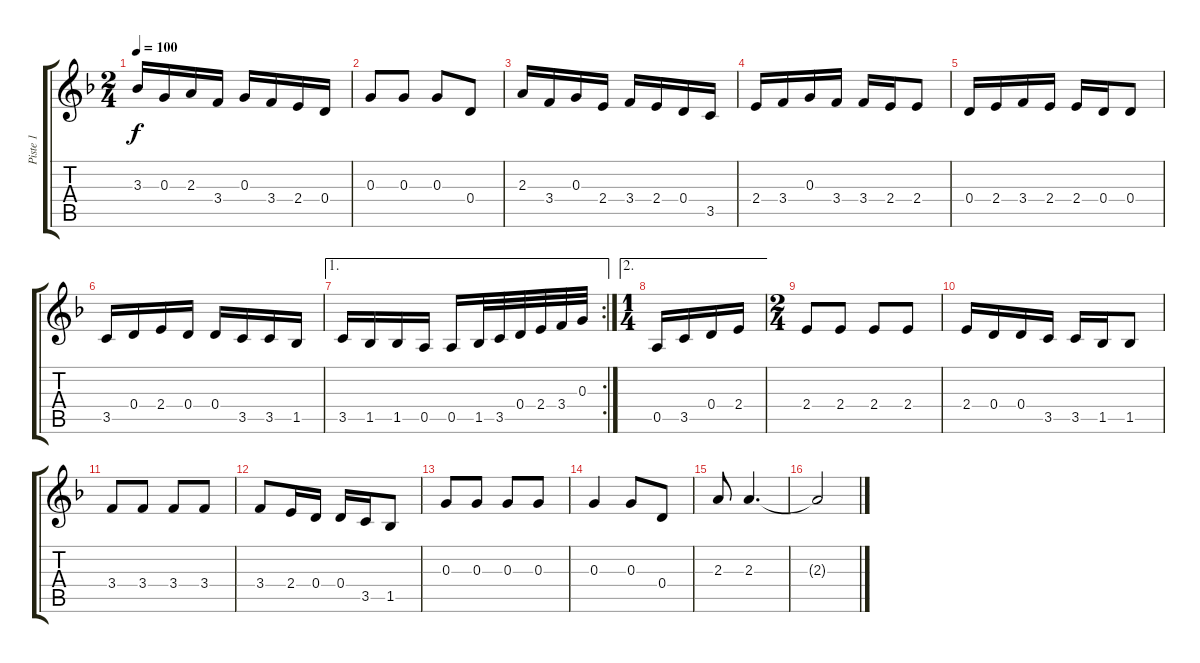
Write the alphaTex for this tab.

\track ("Piste 1" "Piste 1") {instrument acousticguitarsteel}
\staff {score tabs}
\tuning (E4 B3 G3 D3 A2 E2) {hide}
\ts (2 4)
\tempo 100
\clef g2
\ks dminor
3.3.16{dy f} 0.3.16 2.3.16 3.4.16 0.3.16 3.4.16 2.4.16 0.4.16 |
0.3.8 0.3.8 0.3.8 0.4.8 |
2.3.16 3.4.16 0.3.16 2.4.16 3.4.16 2.4.16 0.4.16 3.5.16 |
2.4.16 3.4.16 0.3.16 3.4.16 3.4.16 2.4.16 2.4.8 |
0.4.16 2.4.16 3.4.16 2.4.16 2.4.16 0.4.16 0.4.8 |
3.5.16 0.4.16 2.4.16 0.4.16 0.4.16 3.5.16 3.5.16 1.5.16 |
\ae 1
\rc 2
3.5.16 1.5.16 1.5.16 0.5.16 0.5.16 1.5.32 3.5.32 0.4.32 2.4.32 3.4.32 0.3.32 |
\ae 2
\ts (1 4)
0.5.16 3.5.16 0.4.16 2.4.16 |
\ts (2 4)
2.4.8 2.4.8 2.4.8 2.4.8 |
2.4.16 0.4.16 0.4.16 3.5.16 3.5.16 1.5.16 1.5.8 |
3.4.8 3.4.8 3.4.8 3.4.8 |
3.4.8 2.4.16 0.4.16 0.4.16 3.5.16 1.5.8 |
0.3.8 0.3.8 0.3.8 0.3.8 |
0.3.4 0.3.8 0.4.8 |
2.3.8 2.3.4{d} |
2.3{t}.2
